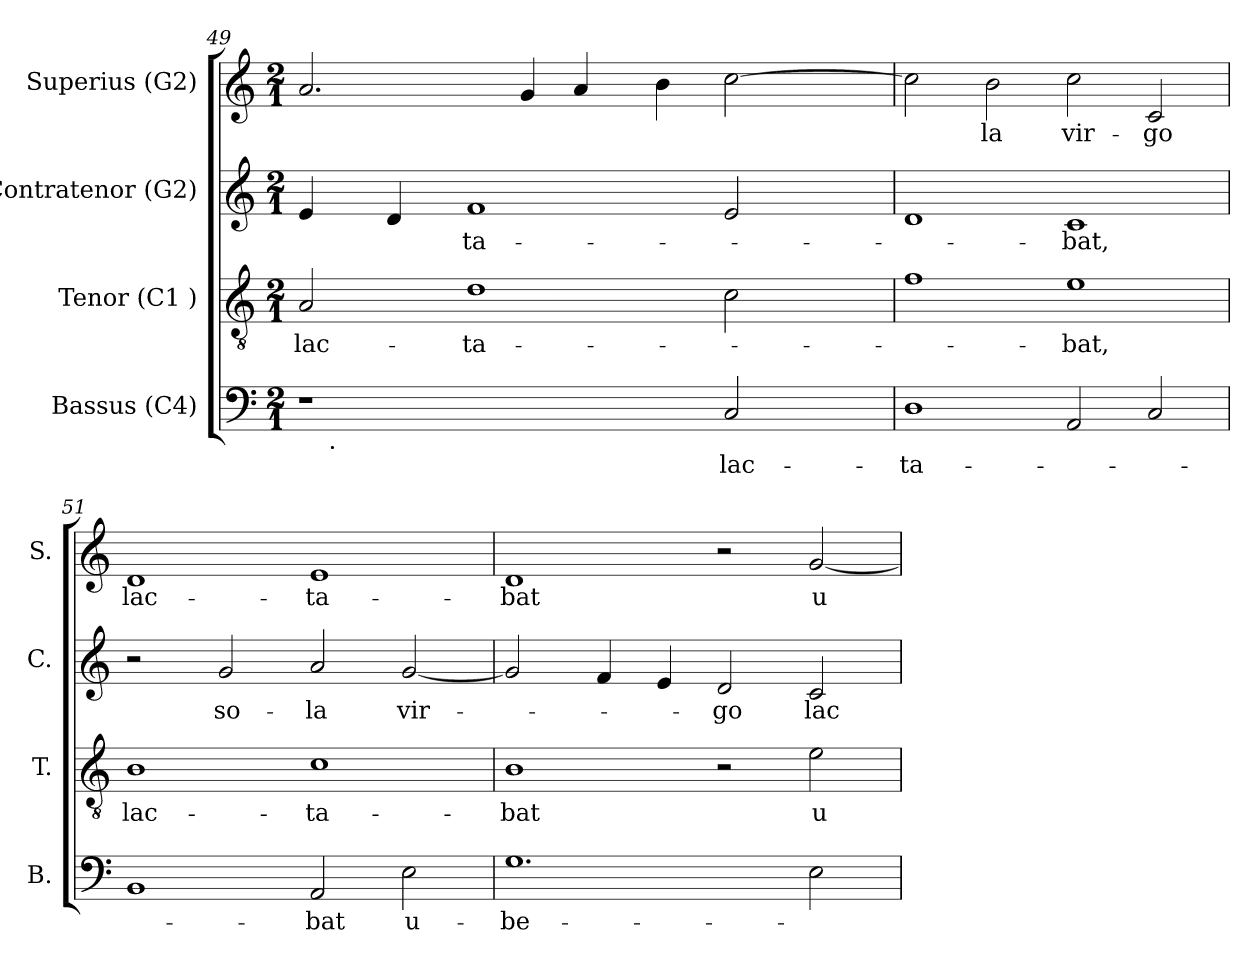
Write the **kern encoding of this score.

**kern	**text	**kern	**text	**kern	**text	**kern	**text
*part4	*part4	*part3	*part3	*part2	*part2	*part1	*part1
*staff4	*staff4	*staff3	*staff3	*staff2	*staff2	*staff1	*staff1
*I"Bassus (C4)	*	*I"Tenor (C1 )	*	*I"Contratenor (G2)	*	*I"Superius (G2)	*
*I'B.	*	*I'T.	*	*I'C.	*	*I'S.	*
!!LO:LB:g=z
*clefF4	*	*clefGv2	*	*clefG2	*	*clefG2	*
*M2/1	*	*M2/1	*	*M2/1	*	*M2/1	*
=49	=49	=49	=49	=49	=49	=49	=49
!	!	!	!LO:LY:b:cj	!	!	!	!
*^	*	*^	*	*^	*	*	*
1r	16.ryy	.	2A/	8ryy	lac-	4e/	4ryy	.	2.a/	.
!	!LO:TX:b:t=.	!	!	!	!	!	!	!	!	!
.	1ryy	.	.	.	.	.	.	.	.	.
.	.	.	.	32ryy	.	.	.	.	.	.
.	.	.	.	1ryy	.	.	.	.	.	.
.	.	.	.	.	.	4d/	8ryy	.	.	.
.	.	.	.	.	.	.	32.ryy	.	.	.
.	.	.	.	.	.	.	1ryy	.	.	.
!	!	!	!	!	!LO:LY:b:cj	!	!	!LO:LY:b:cj	!	!
.	.	.	1d	.	-ta-	1f	.	-ta-	.	.
.	.	.	.	.	.	.	.	.	4g/	.
2ryy	.	.	.	.	.	.	.	.	4a/	.
.	2ryy	.	.	.	.	.	.	.	.	.
.	.	.	.	2ryy	.	.	.	.	.	.
.	.	.	.	.	.	.	.	.	4b\	.
.	.	.	.	.	.	.	2ryy	.	.	.
!	!	!LO:LY:b:cj	!	!	!	!	!	!	!	!
2C/	.	lac-	2c\	.	.	2e/	.	.	[>2cc\	.
.	4ryy	.	.	.	.	.	.	.	.	.
.	.	.	.	4ryy	.	.	.	.	.	.
.	8ryy	.	.	.	.	.	.	.	.	.
.	.	.	.	16.ryy	.	.	.	.	.	.
.	.	.	.	.	.	.	16ryy	.	.	.
.	32ryy	.	.	.	.	.	.	.	.	.
.	.	.	.	.	.	.	64ryy	.	.	.
=50	=50	=50	=50	=50	=50	=50	=50	=50	=50	=50
!	!	!LO:LY:b:cj	!	!	!	!	!	!	!	!
*v	*v	*	*	*	*	*v	*v	*	*	*
*	*	*v	*v	*	*	*	*	*
1D	-ta-	1f	.	1d	.	2cc\]	.
!	!	!	!	!	!	!	!LO:LY:b:cj
.	.	.	.	.	.	2b\	-la
!	!	!	!LO:LY:b:cj	!	!LO:LY:b:cj	!	!LO:LY:b:cj
2AA/	.	1e	-bat,	1c	-bat,	2cc\	vir-
!	!	!	!	!	!	!	!LO:LY:b:cj
2C/	.	.	.	.	.	2c/	-go
=51	=51	=51	=51	=51	=51	=51	=51
!	!	!	!LO:LY:b:cj	!	!	!	!LO:LY:b:cj
1BB	.	1B	lac-	2r	.	1d	lac-
!	!	!	!	!	!LO:LY:b:cj	!	!
.	.	.	.	2g/	so-	.	.
!	!LO:LY:b:cj	!	!LO:LY:b:cj	!	!LO:LY:b:cj	!	!LO:LY:b:cj
2AA/	-bat	1c	-ta-	2a/	-la	1e	-ta-
!	!LO:LY:b:cj	!	!	!	!LO:LY:b:cj	!	!
2E\	u-	.	.	[<2g/	vir-	.	.
=52	=52	=52	=52	=52	=52	=52	=52
!	!LO:LY:b:cj	!	!LO:LY:b:cj	!	!	!	!LO:LY:b:cj
1.G	-be-	1B	-bat	2g/]	.	1d	-bat
.	.	.	.	4f/	.	.	.
.	.	.	.	4e/	.	.	.
!	!	!	!	!	!LO:LY:b:cj	!	!
.	.	2r	.	2d/	-go	2r	.
!	!	!	!LO:LY:b:cj	!	!LO:LY:b:cj	!	!LO:LY:b:cj
2E\	.	2e\	u-	2c/	lac-	[>2g/	u-
=	=	=	=	=	=	=	=
*-	*-	*-	*-	*-	*-	*-	*-
